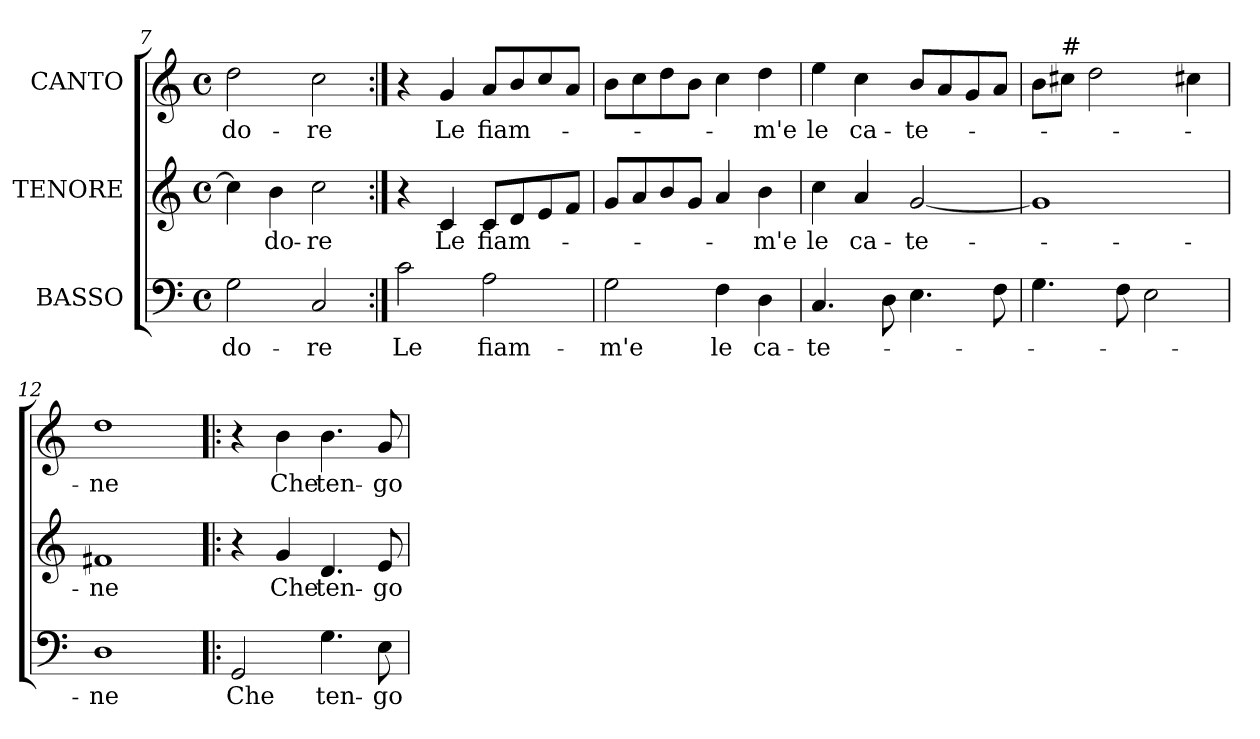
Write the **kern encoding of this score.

**kern	**text	**kern	**text	**kern	**text
*part3	*part3	*part2	*part2	*part1	*part1
*staff3	*staff3	*staff2	*staff2	*staff1	*staff1
*I"BASSO	*	*I"TENORE	*	*I"CANTO	*
*clefF4	*	*clefG2	*	*clefG2	*
*k[]	*	*k[]	*	*k[]	*
*C:	*	*C:	*	*C:	*
*M4/4	*	*M4/4	*	*M4/4	*
*met(c)	*	*met(c)	*	*met(c)	*
=7	=7	=7	=7	=7	=7
!	!LO:LY:b:color=#000000	!	!	!	!
!	!	!	!	!	!LO:LY:b:color=#000000
2Gi\	-do-	4cci\]	.	2ddi\	-do-
!	!	!	!LO:LY:b:color=#000000	!	!
.	.	4bi\	-do-	.	.
!	!LO:LY:b:color=#000000	!	!	!	!
!	!	!	!LO:LY:b:color=#000000	!	!
!	!	!	!	!	!LO:LY:b:color=#000000
2Ci/	-re	2cci\	-re	2cci\	-re
=8:|!	=8:|!	=8:|!	=8:|!	=8:|!	=8:|!
!	!LO:LY:b:color=#000000	!	!	!	!
2ci\	Le	4r	.	4r	.
!	!	!	!LO:LY:b:color=#000000	!	!
!	!	!	!	!	!LO:LY:b:color=#000000
.	.	4ci/	Le	4gi/	Le
!	!LO:LY:b:color=#000000	!	!	!	!
!	!	!	!LO:LY:b:color=#000000	!	!
!	!	!	!	!	!LO:LY:b:color=#000000
2Ai\	fiam-	8ci/L	fiam-	8ai/L	fiam-
.	.	8di/	.	8bi/	.
.	.	8ei/	.	8cci/	.
.	.	8fi/J	.	8ai/J	.
=9	=9	=9	=9	=9	=9
!	!LO:LY:b:color=#000000	!	!	!	!
2Gi\	-m'e	8gi/L	.	8bi\L	.
.	.	8ai/	.	8cci\	.
.	.	8bi/	.	8ddi\	.
.	.	8gi/J	.	8bi\J	.
!	!LO:LY:b:color=#000000	!	!	!	!
4Fi\	le	4ai/	.	4cci\	.
!	!LO:LY:b:color=#000000	!	!	!	!
!	!	!	!LO:LY:b:color=#000000	!	!
!	!	!	!	!	!LO:LY:b:color=#000000
4Di\	ca-	4bi\	-m'e	4ddi\	-m'e
=10	=10	=10	=10	=10	=10
!	!LO:LY:b:color=#000000	!	!	!	!
!	!	!	!LO:LY:b:color=#000000	!	!
!	!	!	!	!	!LO:LY:b:color=#000000
4.Ci/	-te-	4cci\	le	4eei\	le
!	!	!	!LO:LY:b:color=#000000	!	!
!	!	!	!	!	!LO:LY:b:color=#000000
.	.	4ai/	ca-	4cci\	ca-
8Di\	.	.	.	.	.
!	!	!	!LO:LY:b:color=#000000	!	!
!	!	!	!	!	!LO:LY:b:color=#000000
4.Ei\	.	[<2gi/	-te-	8bi/L	-te-
.	.	.	.	8ai/	.
.	.	.	.	8gi/	.
8Fi\	.	.	.	8ai/J	.
=11	=11	=11	=11	=11	=11
4.Gi\	.	1gi]	.	8bi\L	.
!	!	!	!	!LO:TX:a:t=#	!
.	.	.	.	8cc#i\J	.
.	.	.	.	2ddi\	.
8Fi\	.	.	.	.	.
2Ei\	.	.	.	.	.
.	.	.	.	4cc#Xi\	.
=12	=12	=12	=12	=12	=12
!	!LO:LY:b:color=#000000	!	!	!	!
!	!	!	!LO:LY:b:color=#000000	!	!
!	!	!	!	!	!LO:LY:b:color=#000000
1Di	-ne	1f#Xi	-ne	1ddi	-ne
!!LO:LB:g=z
=13!|:	=13!|:	=13!|:	=13!|:	=13!|:	=13!|:
!	!LO:LY:b:color=#000000	!	!	!	!
2GGi/	Che	4r	.	4r	.
!	!	!	!LO:LY:b:color=#000000	!	!
!	!	!	!	!	!LO:LY:b:color=#000000
.	.	4gi/	Che	4bi\	Che
!	!LO:LY:b:color=#000000	!	!	!	!
!	!	!	!LO:LY:b:color=#000000	!	!
!	!	!	!	!	!LO:LY:b:color=#000000
4.Gi\	ten-	4.di/	ten-	4.bi\	ten-
!	!LO:LY:b:color=#000000	!	!	!	!
!	!	!	!LO:LY:b:color=#000000	!	!
!	!	!	!	!	!LO:LY:b:color=#000000
8Ei\	-go-	8ei/	-go-	8gi/	-go-
=	=	=	=	=	=
*-	*-	*-	*-	*-	*-
